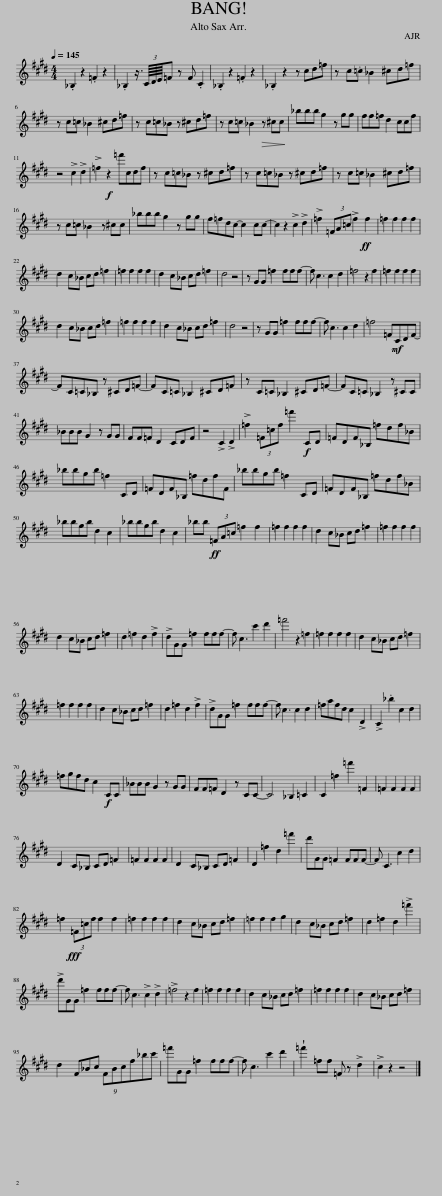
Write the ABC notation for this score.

X:1
L:1/8
Q:1/4=145
M:4/4
I:linebreak $
K:none
V:1 treble transpose=-9
V:1
[K:E] ._B,2 z2 .=F2 z2 | ._B,2 z3/4 (3C/8D/8E/8=F z F .C2 | ._B,2 z2 .=F2 z2 | ._B,2 z2 z cd=f | z c.=c _B2 ^cd=f |$ %5
 z c=c _B2 ^cd=f | z c=c_B z ^cd=f | z c=c _B2!>(! z ^cc!>)! | _bbb g2 z gg | ff=f d2 ccf |$ %10
 z4 !>!c2 !>!d2 | !>!=f2!f! z2 =f'cdf | z c=c_B z ^cd=f | z c=c_B z ^cd=f | z c=c _B2 ^cd=f |$ %15
 z c=c _B2 z ^cc | _bbb g2 z gg | f=fdc- c2 cc- | c2 z2 !>!c2 !>!d2 | !>!=f2 (3=FA=c !>!f2!ff! f2 | %20
 =f2 f2 f2 f2 |$ d2 c_B cd =f2 | =f2 f2 f2 f2 | d2 c_B cd =f2 | d4 z4 | %25
 z GG =f2 fff- | f c3 c2 d2 | =f4 z2 f2 | =f2 f2 f2 f2 |$ d2 c_B cd =f2 | %30
 =f2 f2 f2 f2 | d2 c_B cd =f2 | d4 z4 | z GG =f2 fff- | f c3 c2 d2 | %35
 =f4 =F!mf!CDF- |$ FC=C_B, z ^CD=F- | FC=C _B,2 ^CD=F | z C=C _B,2 ^CD=F- | FC=C _B,2 z ^CC |$ %40
 _BBB G2 z GG | FF=F D2 CDF | z4 !>!C2 !>!D2 | !>!=f2 (3=F=cf =f'2!f! CD | =FDF_B, =fdf_B |$ %45
 _bbgb =f2 CD | =FDF_B, =fdfF | _bbgb =f2 CD | =FDF_B, =fdf_B |$ _bbgb d2 c2 | %50
 _bbgb d2 c2 | _bb!ff! (3=FA=c =f2 f2 | =f2 f2 f2 f2 | d2 c_B cd =f2 | =f2 f2 f2 f2 |$ %55
 d2 c_B cd =f2 | d2 =f2 d2 !>!f2 | !>!dGG =f2 fff- | f c3 c'2 d'2 | =f'4 z2 =f2 | %60
 =f2 f2 f2 f2 | d2 c_B cd =f2 |$ =f2 f2 f2 f2 | d2 c_B cd =f2 | d2 =f2 d2 !>!f2 | %65
 !>!dGG =f2 fff- | f c3 c2 d2 | =fafd c2 !>!D2 | !>!C2 ._b2 c2 d2 |$ =fgfd c2!f! CC | %70
 _BBB G2 z GG | FF=F D2 z CC- | C4 _B,2 =C2 | C2 =f2 =f'2 =F2 | =F2 F2 F2 F2 |$ %75
 D2 C_B, CD =F2 | =F2 F2 F2 F2 | D2 C_B, CD =F2 | D2 =f2 d2 =f'2 | d'GG =F2 FFF- | %80
 F C3 c2 d2 |$ =f2!fff! (3=F=cf f2 f2 | =f2 f2 f2 f2 | d2 c_B cd =f2 | =f2 f2 f2 g2 | %85
 d2 c_B cd =f2 | d2 =f2 d2 !>!=f'2 |$ !>!d'GG =f2 fff- | f c3 !>!c2 !>!d2 | !>!=f4 z2 f2 | %90
 =f2 f2 f2 f2 | d2 c_B cd =f2 | =f2 f2 f2 f2 | d2 c_B cd =f2 |$ d2 (9:6:9F_Bc FBcf_bc' | %95
 =f'GG =f2 fff- | f c3 c'2 d'2 | !wedge!=f'2 =ff =F z !>!d2 | !>!c2 z2 z4 |] %99
